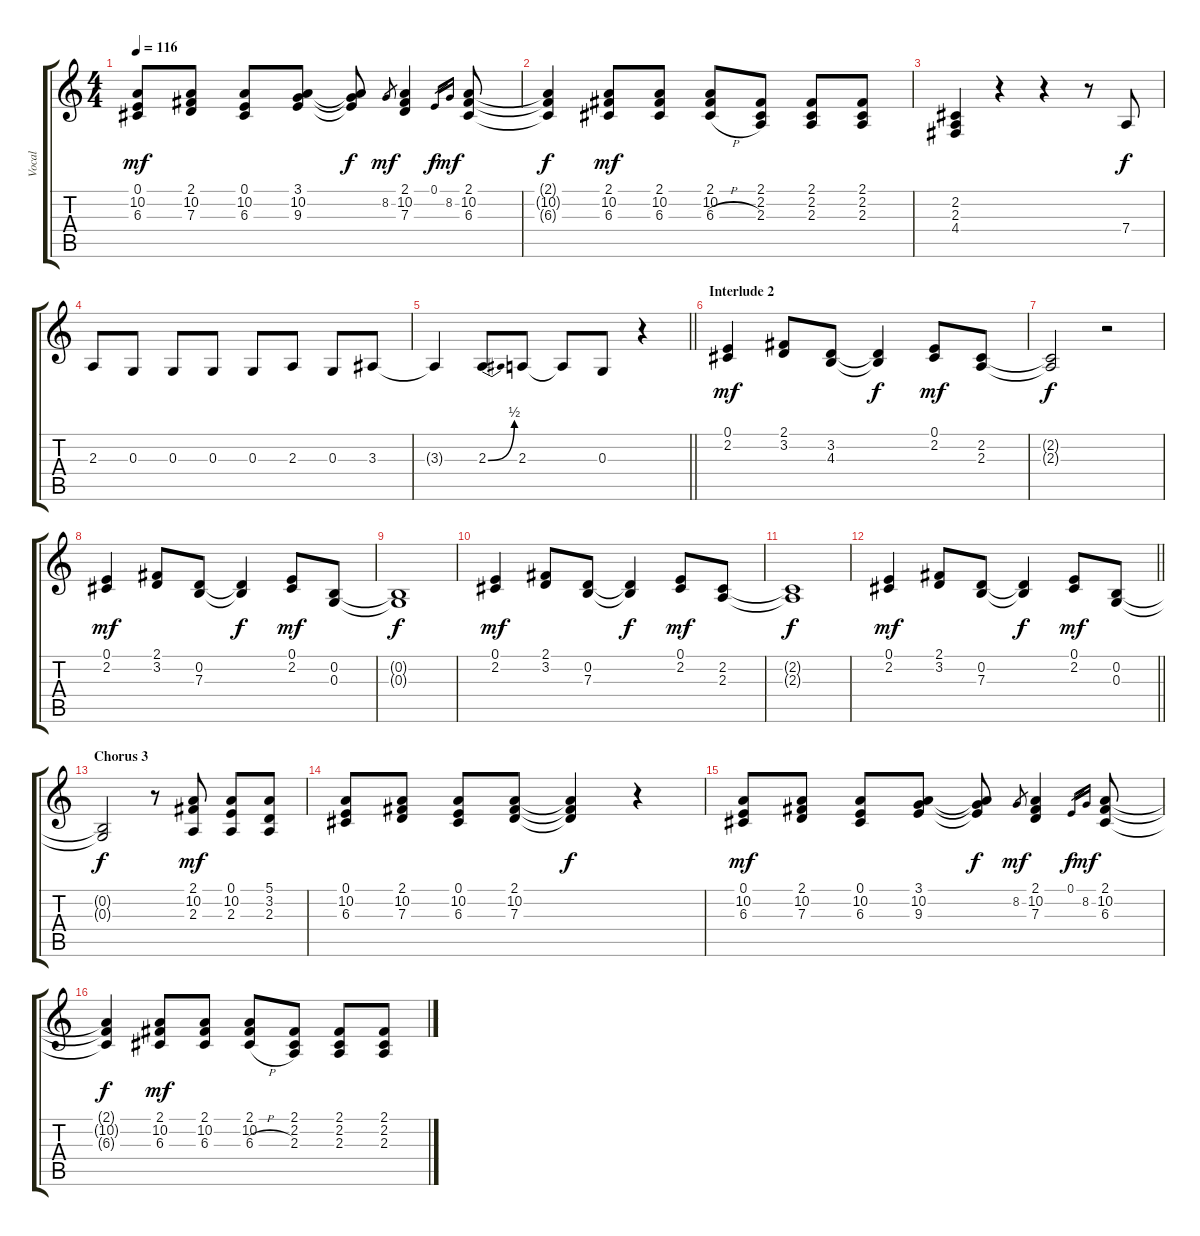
\track ("Vocal" "Vocal") {instrument altosax}
\staff {score tabs}
\tuning (E4 B3 G3 D3 A2 E2) {hide}
\ts (4 4)
\tempo 116
\clef g2
\ks c
(0.1 10.2 6.3).8{dy mf} (2.1 10.2 7.3).8 (0.1 10.2 6.3).8 (3.1 10.2 9.3).8 (3.1{t} 10.2{t} 9.3{t}).8{dy f} 8.2.8{gr dy mf} (2.1 10.2 7.3).4 0.1.16{gr dy f} 8.2.16{gr dy mf} (2.1 10.2 6.3).8 |
(2.1{t} 10.2{t} 6.3{t}).4{dy f} (2.1 10.2 6.3).8{dy mf} (2.1 10.2 6.3).8 (2.1 10.2 6.3{h}).8 (2.1 2.2 2.3).8 (2.1 2.2 2.3).8 (2.1 2.2 2.3).8 |
(2.2 2.3 4.4).4 r.4 r.4 r.8 7.4.8{dy f} |
2.3.8 0.3.8 0.3.8 0.3.8 0.3.8 2.3.8 0.3.8 3.3.8 |
\barLineRight lightlight
3.3{t}.4 2.3{be (bend 0 0 60 2)}.8 2.3.8 2.3{t}.8 0.3.8 r.4 |
\section ("" "Interlude 2")
(0.1 2.2).4{dy mf} (2.1 3.2).8 (3.2 4.3).8 (3.2{t} 4.3{t}).4{dy f} (0.1 2.2).8{dy mf} (2.2 2.3).8 |
(2.2{t} 2.3{t}).2{dy f} r.2 |
(0.1 2.2).4{dy mf} (2.1 3.2).8 (0.2 7.3).8 (0.2{t} 7.3{t}).4{dy f} (0.1 2.2).8{dy mf} (0.2 0.3).8 |
(0.2{t} 0.3{t}).1{dy f} |
(0.1 2.2).4{dy mf} (2.1 3.2).8 (0.2 7.3).8 (0.2{t} 7.3{t}).4{dy f} (0.1 2.2).8{dy mf} (2.2 2.3).8 |
(2.2{t} 2.3{t}).1{dy f} |
\barLineRight lightlight
(0.1 2.2).4{dy mf} (2.1 3.2).8 (0.2 7.3).8 (0.2{t} 7.3{t}).4{dy f} (0.1 2.2).8{dy mf} (0.2 0.3).8 |
\section ("" "Chorus 3")
(0.2{t} 0.3{t}).2{dy f} r.8 (2.1 10.2 2.3).8{dy mf} (0.1 10.2 2.3).8 (5.1 3.2 2.3).8 |
(0.1 10.2 6.3).8 (2.1 10.2 7.3).8 (0.1 10.2 6.3).8 (2.1 10.2 7.3).8 (2.1{t} 10.2{t} 7.3{t}).4{dy f} r.4 |
(0.1 10.2 6.3).8{dy mf} (2.1 10.2 7.3).8 (0.1 10.2 6.3).8 (3.1 10.2 9.3).8 (3.1{t} 10.2{t} 9.3{t}).8{dy f} 8.2.8{gr dy mf} (2.1 10.2 7.3).4 0.1.16{gr dy f} 8.2.16{gr dy mf} (2.1 10.2 6.3).8 |
(2.1{t} 10.2{t} 6.3{t}).4{dy f} (2.1 10.2 6.3).8{dy mf} (2.1 10.2 6.3).8 (2.1 10.2 6.3{h}).8 (2.1 2.2 2.3).8 (2.1 2.2 2.3).8 (2.1 2.2 2.3).8
